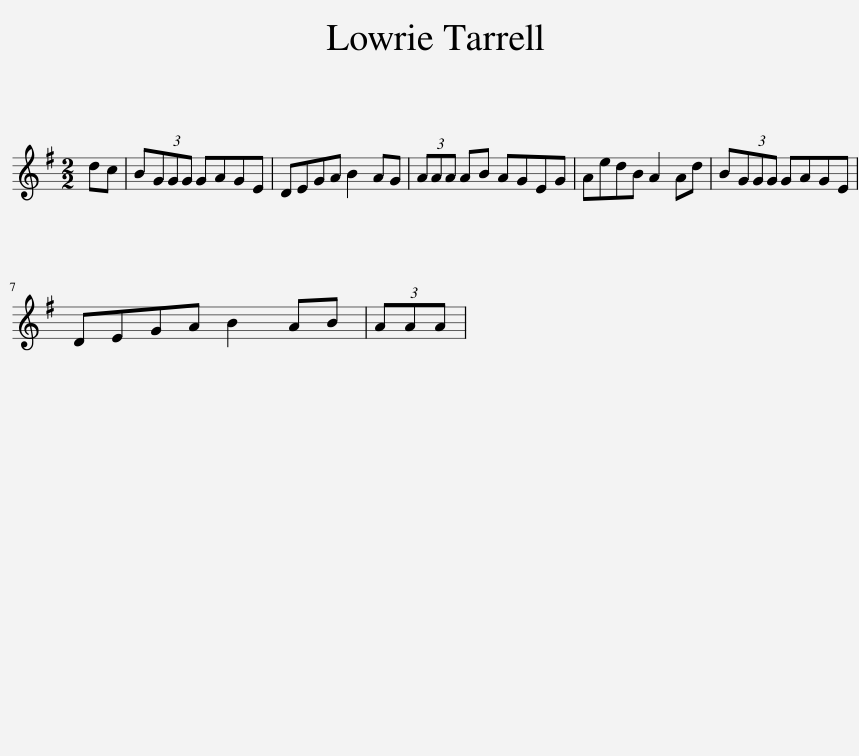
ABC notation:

X:1
L:1/8
M:2/2
I:linebreak $
K:G
V:1 treble
V:1
 dc | B(3GGG GAGE | DEGA B2 AG | (3AAA AB AGEG | AedB A2 Ad | %5
 B(3GGG GAGE |$ DEGA B2 AB | (3AAA | %8
